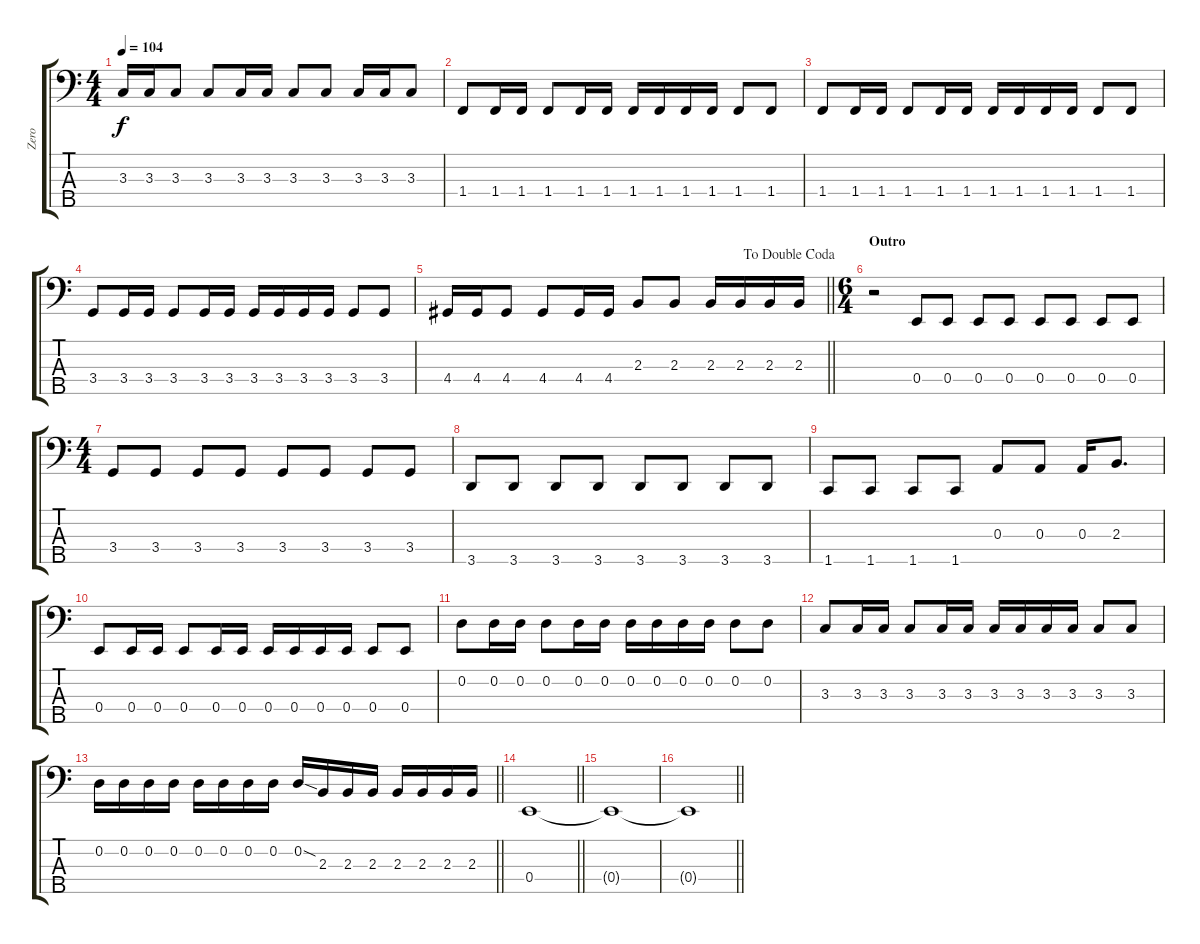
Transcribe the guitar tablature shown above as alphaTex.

\track ("Zero" "Zero") {instrument electricbassfinger}
\staff {score tabs}
\tuning (G2 D2 A1 E1 B0) {hide}
\ts (4 4)
\tempo 104
\clef f4
\ks aminor
3.3.16{dy f} 3.3.16 3.3.8 3.3.8 3.3.16 3.3.16 3.3.8 3.3.8 3.3.16 3.3.16 3.3.8 |
1.4.8 1.4.16 1.4.16 1.4.8 1.4.16 1.4.16 1.4.16 1.4.16 1.4.16 1.4.16 1.4.8 1.4.8 |
1.4.8 1.4.16 1.4.16 1.4.8 1.4.16 1.4.16 1.4.16 1.4.16 1.4.16 1.4.16 1.4.8 1.4.8 |
3.4.8 3.4.16 3.4.16 3.4.8 3.4.16 3.4.16 3.4.16 3.4.16 3.4.16 3.4.16 3.4.8 3.4.8 |
\jump dadoublecoda
\barLineRight lightlight
4.4.16 4.4.16 4.4.8 4.4.8 4.4.16 4.4.16 2.3.8 2.3.8 2.3.16 2.3.16 2.3.16 2.3.16 |
\ts (6 4)
\section ("" "Outro")
r.2 0.4.8 0.4.8 0.4.8 0.4.8 0.4.8 0.4.8 0.4.8 0.4.8 |
\ts (4 4)
\ks c
3.4.8 3.4.8 3.4.8 3.4.8 3.4.8 3.4.8 3.4.8 3.4.8 |
3.5.8 3.5.8 3.5.8 3.5.8 3.5.8 3.5.8 3.5.8 3.5.8 |
1.5.8 1.5.8 1.5.8 1.5.8 0.3.8 0.3.8 0.3.16 2.3.8{d} |
0.4.8 0.4.16 0.4.16 0.4.8 0.4.16 0.4.16 0.4.16 0.4.16 0.4.16 0.4.16 0.4.8 0.4.8 |
0.2.8 0.2.16 0.2.16 0.2.8 0.2.16 0.2.16 0.2.16 0.2.16 0.2.16 0.2.16 0.2.8 0.2.8 |
3.3.8 3.3.16 3.3.16 3.3.8 3.3.16 3.3.16 3.3.16 3.3.16 3.3.16 3.3.16 3.3.8 3.3.8 |
\barLineRight lightlight
0.2.16 0.2.16 0.2.16 0.2.16 0.2.16 0.2.16 0.2.16 0.2.16 0.2{sod}.16 2.3.16 2.3.16 2.3.16 2.3.16 2.3.16 2.3.16 2.3.16 |
\barLineRight lightlight
0.4.1{volume 2} |
\ks aminor
0.4{t}.1 |
\barLineRight lightlight
\ks c
0.4{t}.1
